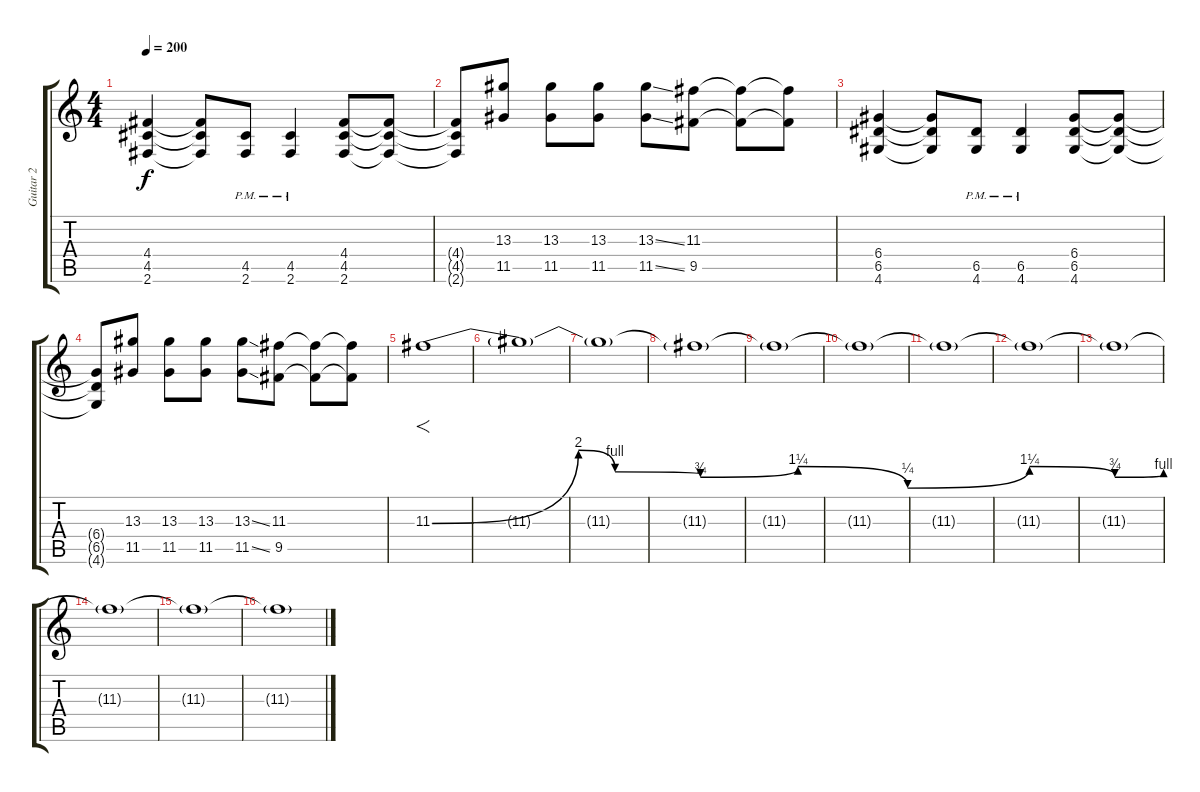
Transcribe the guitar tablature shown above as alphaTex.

\track ("Guitar 2" "Guitar 2") {instrument overdrivenguitar}
\staff {score tabs}
\tuning (E4 B3 G3 D3 A2 E2) {hide}
\ts (4 4)
\tempo 200
\clef g2
\ks c
(4.4 4.5 2.6).4{dy f} (4.4{t} 4.5{t} 2.6{t}).8 (4.5{pm} 2.6{pm}).8 (4.5{pm} 2.6{pm}).4 (4.4 4.5 2.6).8 (4.4{t} 4.5{t} 2.6{t}).8 |
(4.4{t} 4.5{t} 2.6{t}).8 (13.3 11.5).8 (13.3 11.5).8 (13.3 11.5).8 (13.3{ss} 11.5{ss}).8 (11.3 9.5).8 (11.3{t} 9.5{t}).8 (11.3{t} 9.5{t}).8 |
(6.4 6.5 4.6).4 (6.4{t} 6.5{t} 4.6{t}).8 (6.5{pm} 4.6{pm}).8 (6.5{pm} 4.6{pm}).4 (6.4 6.5 4.6).8 (6.4{t} 6.5{t} 4.6{t}).8 |
(6.4{t} 6.5{t} 4.6{t}).8 (13.3 11.5).8 (13.3 11.5).8 (13.3 11.5).8 (13.3{ss} 11.5{ss}).8 (11.3 9.5).8 (11.3{t} 9.5{t}).8 (11.3{t} 9.5{t}).8 |
11.3{be (custom 0 0 12 8 15 4 22 3 30 5 39 1 49 5 56 3 60 4)}.1{f} |
11.3{t}.1 |
11.3{t}.1 |
11.3{t}.1 |
11.3{t}.1 |
11.3{t}.1 |
11.3{t}.1 |
11.3{t}.1 |
11.3{t}.1 |
11.3{t}.1 |
11.3{t}.1 |
11.3{t}.1
